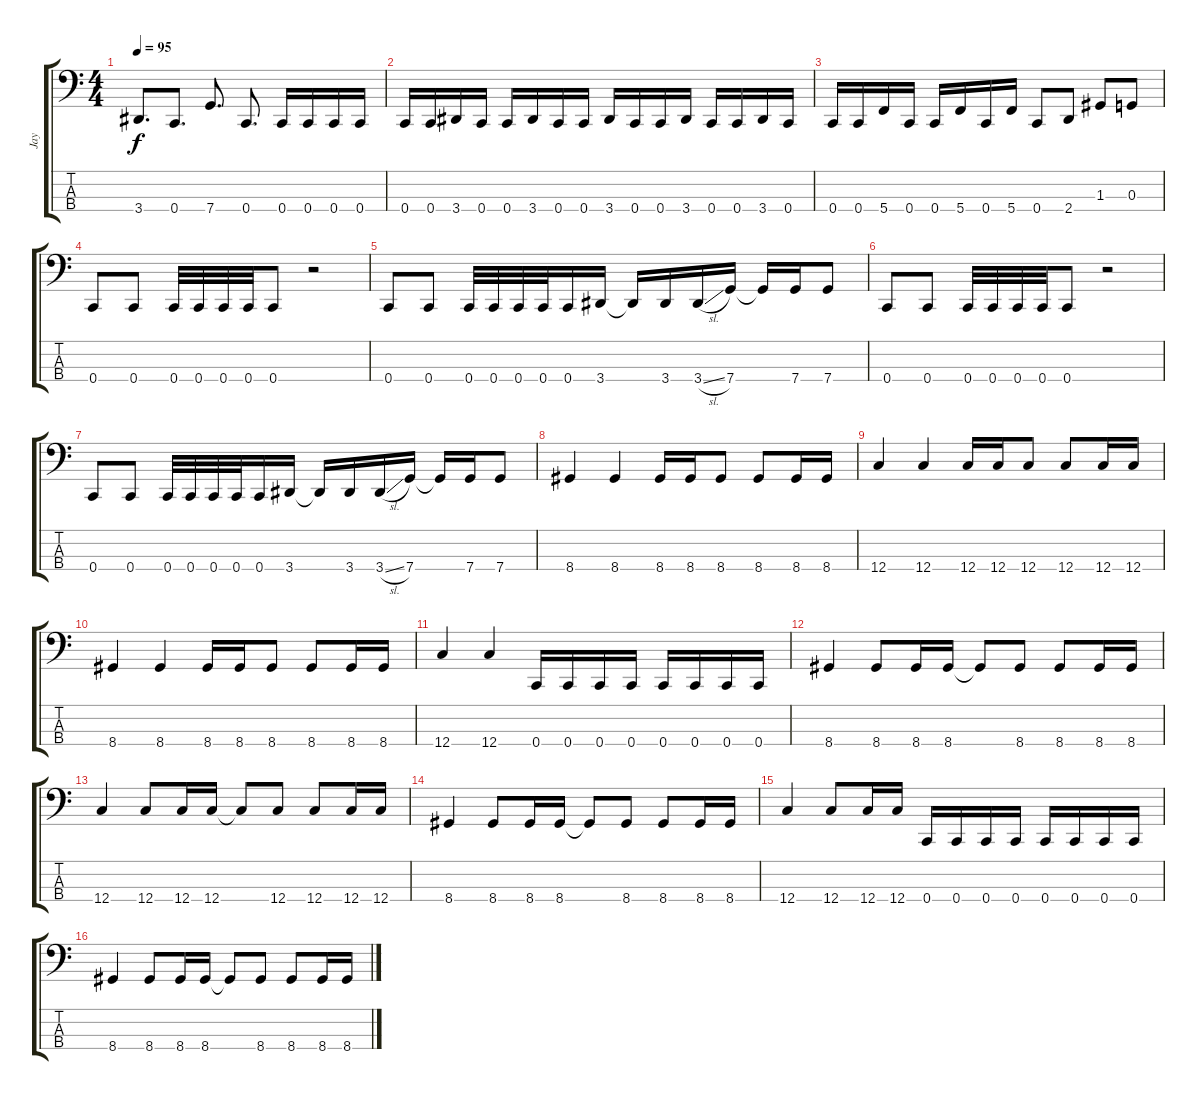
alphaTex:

\track ("Jay" "Jay") {instrument electricbasspick}
\staff {score tabs}
\tuning (F2 C2 G1 C1) {hide}
\ts (4 4)
\tempo 95
\clef f4
\ks c
3.4.8{d dy f} 0.4.8{d} 7.4.8{d} 0.4.8{d} 0.4.16 0.4.16 0.4.16 0.4.16 |
0.4.16 0.4.16 3.4.16 0.4.16 0.4.16 3.4.16 0.4.16 0.4.16 3.4.16 0.4.16 0.4.16 3.4.16 0.4.16 0.4.16 3.4.16 0.4.16 |
0.4.16 0.4.16 5.4.16 0.4.16 0.4.16 5.4.16 0.4.16 5.4.16 0.4.8 2.4.8 1.3.8 0.3.8 |
0.4.8 0.4.8 0.4.32 0.4.32 0.4.32 0.4.32 0.4.8 r.2 |
0.4.8 0.4.8 0.4.32 0.4.32 0.4.32 0.4.32 0.4.16 3.4.16 3.4{t}.16 3.4.16 3.4{sl}.16 7.4.16 7.4{t}.16 7.4.16 7.4.8 |
0.4.8 0.4.8 0.4.32 0.4.32 0.4.32 0.4.32 0.4.8 r.2 |
0.4.8 0.4.8 0.4.32 0.4.32 0.4.32 0.4.32 0.4.16 3.4.16 3.4{t}.16 3.4.16 3.4{sl}.16 7.4.16 7.4{t}.16 7.4.16 7.4.8 |
8.4.4 8.4.4 8.4.16 8.4.16 8.4.8 8.4.8 8.4.16 8.4.16 |
12.4.4 12.4.4 12.4.16 12.4.16 12.4.8 12.4.8 12.4.16 12.4.16 |
8.4.4 8.4.4 8.4.16 8.4.16 8.4.8 8.4.8 8.4.16 8.4.16 |
12.4.4 12.4.4 0.4.16 0.4.16 0.4.16 0.4.16 0.4.16 0.4.16 0.4.16 0.4.16 |
8.4.4 8.4.8 8.4.16 8.4.16 8.4{t}.8 8.4.8 8.4.8 8.4.16 8.4.16 |
12.4.4 12.4.8 12.4.16 12.4.16 12.4{t}.8 12.4.8 12.4.8 12.4.16 12.4.16 |
8.4.4 8.4.8 8.4.16 8.4.16 8.4{t}.8 8.4.8 8.4.8 8.4.16 8.4.16 |
12.4.4 12.4.8 12.4.16 12.4.16 0.4.16 0.4.16 0.4.16 0.4.16 0.4.16 0.4.16 0.4.16 0.4.16 |
8.4.4 8.4.8 8.4.16 8.4.16 8.4{t}.8 8.4.8 8.4.8 8.4.16 8.4.16
